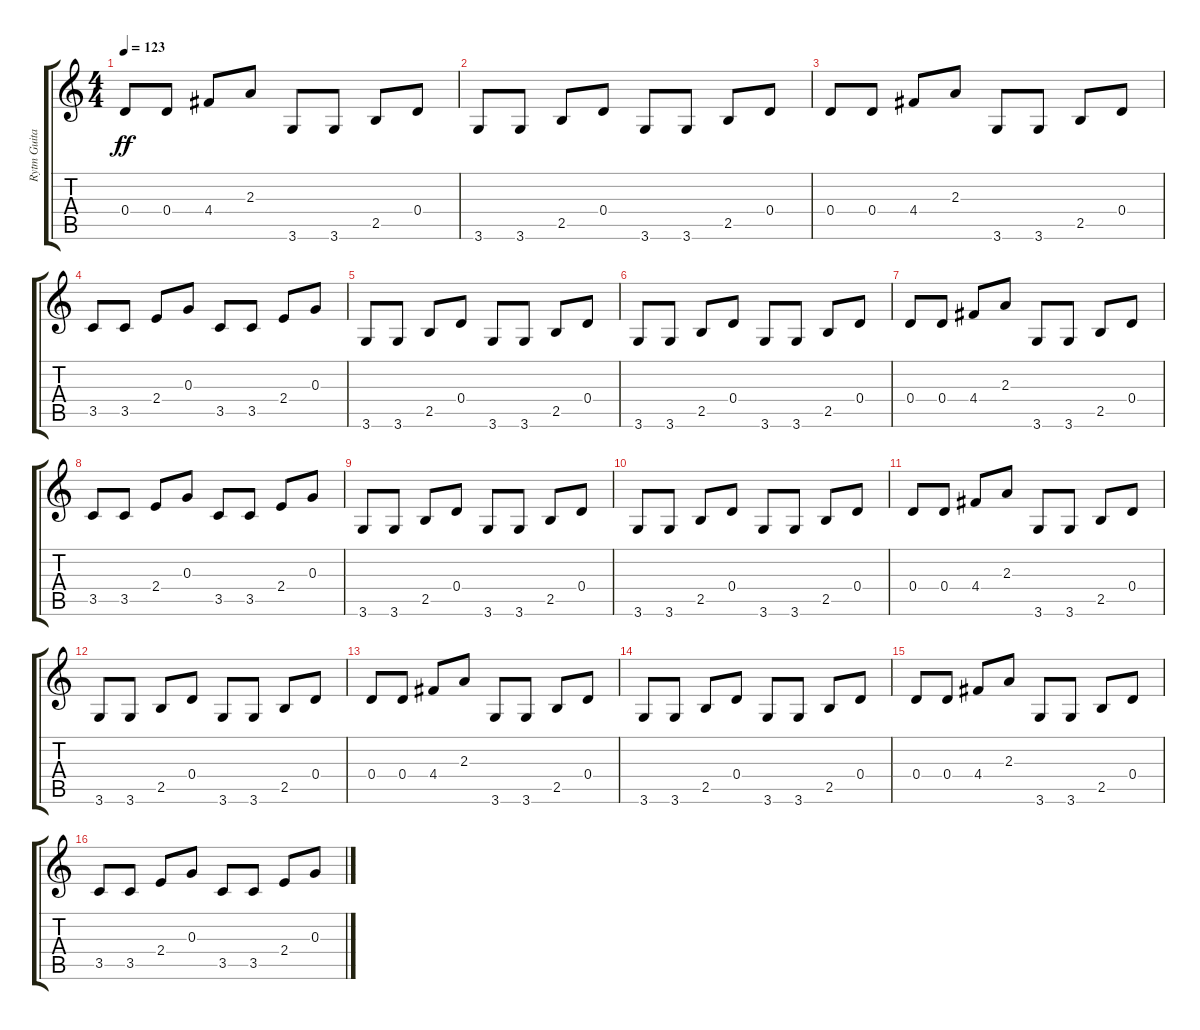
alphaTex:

\track ("Rytm Guitar" "Rytm Guita") {instrument distortionguitar}
\staff {score tabs}
\tuning (E4 B3 G3 D3 A2 E2) {hide}
\ts (4 4)
\tempo 123
\clef g2
\ks c
0.4.8{dy ff} 0.4.8 4.4.8 2.3.8 3.6.8 3.6.8 2.5.8 0.4.8 |
3.6.8 3.6.8 2.5.8 0.4.8 3.6.8 3.6.8 2.5.8 0.4.8 |
0.4.8 0.4.8 4.4.8 2.3.8 3.6.8 3.6.8 2.5.8 0.4.8 |
3.5.8 3.5.8 2.4.8 0.3.8 3.5.8 3.5.8 2.4.8 0.3.8 |
3.6.8 3.6.8 2.5.8 0.4.8 3.6.8 3.6.8 2.5.8 0.4.8 |
3.6.8 3.6.8 2.5.8 0.4.8 3.6.8 3.6.8 2.5.8 0.4.8 |
0.4.8 0.4.8 4.4.8 2.3.8 3.6.8 3.6.8 2.5.8 0.4.8 |
3.5.8 3.5.8 2.4.8 0.3.8 3.5.8 3.5.8 2.4.8 0.3.8 |
3.6.8 3.6.8 2.5.8 0.4.8 3.6.8 3.6.8 2.5.8 0.4.8 |
3.6.8 3.6.8 2.5.8 0.4.8 3.6.8 3.6.8 2.5.8 0.4.8 |
0.4.8 0.4.8 4.4.8 2.3.8 3.6.8 3.6.8 2.5.8 0.4.8 |
3.6.8 3.6.8 2.5.8 0.4.8 3.6.8 3.6.8 2.5.8 0.4.8 |
0.4.8 0.4.8 4.4.8 2.3.8 3.6.8 3.6.8 2.5.8 0.4.8 |
3.6.8 3.6.8 2.5.8 0.4.8 3.6.8 3.6.8 2.5.8 0.4.8 |
0.4.8 0.4.8 4.4.8 2.3.8 3.6.8 3.6.8 2.5.8 0.4.8 |
3.5.8 3.5.8 2.4.8 0.3.8 3.5.8 3.5.8 2.4.8 0.3.8
